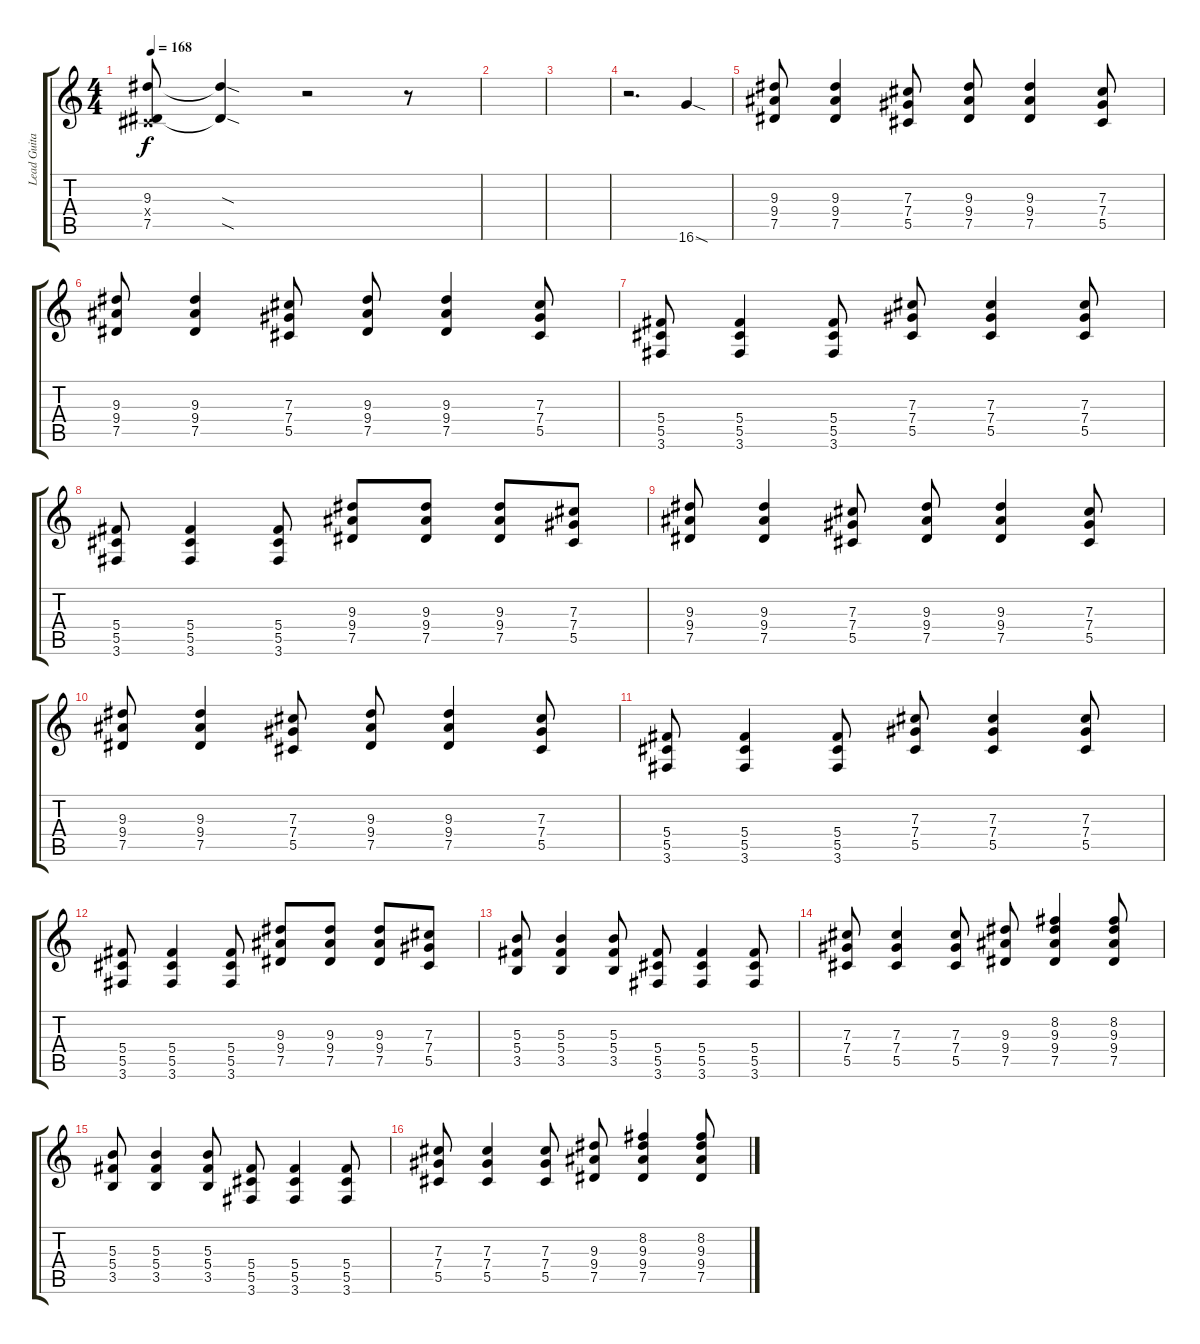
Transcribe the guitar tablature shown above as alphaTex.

\track ("Lead Guitar" "Lead Guita") {instrument distortionguitar}
\staff {score tabs}
\tuning (Eb4 Bb3 Gb3 Db3 Ab2 Eb2) {hide}
\ts (4 4)
\tempo 168
\clef g2
\ks c
(9.3 0.4{x} 7.5).8{dy f} (9.3{sod t} 7.5{sod t}).4 r.2 r.8 |
|
|
r.2{d} 16.6{sod}.4 |
(9.3 9.4 7.5).8 (9.3 9.4 7.5).4 (7.3 7.4 5.5).8 (9.3 9.4 7.5).8 (9.3 9.4 7.5).4 (7.3 7.4 5.5).8 |
(9.3 9.4 7.5).8 (9.3 9.4 7.5).4 (7.3 7.4 5.5).8 (9.3 9.4 7.5).8 (9.3 9.4 7.5).4 (7.3 7.4 5.5).8 |
(5.4 5.5 3.6).8 (5.4 5.5 3.6).4 (5.4 5.5 3.6).8 (7.3 7.4 5.5).8 (7.3 7.4 5.5).4 (7.3 7.4 5.5).8 |
(5.4 5.5 3.6).8 (5.4 5.5 3.6).4 (5.4 5.5 3.6).8 (9.3 9.4 7.5).8 (9.3 9.4 7.5).8 (9.3 9.4 7.5).8 (7.3 7.4 5.5).8 |
(9.3 9.4 7.5).8 (9.3 9.4 7.5).4 (7.3 7.4 5.5).8 (9.3 9.4 7.5).8 (9.3 9.4 7.5).4 (7.3 7.4 5.5).8 |
(9.3 9.4 7.5).8 (9.3 9.4 7.5).4 (7.3 7.4 5.5).8 (9.3 9.4 7.5).8 (9.3 9.4 7.5).4 (7.3 7.4 5.5).8 |
(5.4 5.5 3.6).8 (5.4 5.5 3.6).4 (5.4 5.5 3.6).8 (7.3 7.4 5.5).8 (7.3 7.4 5.5).4 (7.3 7.4 5.5).8 |
(5.4 5.5 3.6).8 (5.4 5.5 3.6).4 (5.4 5.5 3.6).8 (9.3 9.4 7.5).8 (9.3 9.4 7.5).8 (9.3 9.4 7.5).8 (7.3 7.4 5.5).8 |
(5.3 5.4 3.5).8 (5.3 5.4 3.5).4 (5.3 5.4 3.5).8 (5.4 5.5 3.6).8 (5.4 5.5 3.6).4 (5.4 5.5 3.6).8 |
(7.3 7.4 5.5).8 (7.3 7.4 5.5).4 (7.3 7.4 5.5).8 (9.3 9.4 7.5).8 (8.2 9.3 9.4 7.5).4 (8.2 9.3 9.4 7.5).8 |
(5.3 5.4 3.5).8 (5.3 5.4 3.5).4 (5.3 5.4 3.5).8 (5.4 5.5 3.6).8 (5.4 5.5 3.6).4 (5.4 5.5 3.6).8 |
(7.3 7.4 5.5).8 (7.3 7.4 5.5).4 (7.3 7.4 5.5).8 (9.3 9.4 7.5).8 (8.2 9.3 9.4 7.5).4 (8.2 9.3 9.4 7.5).8
